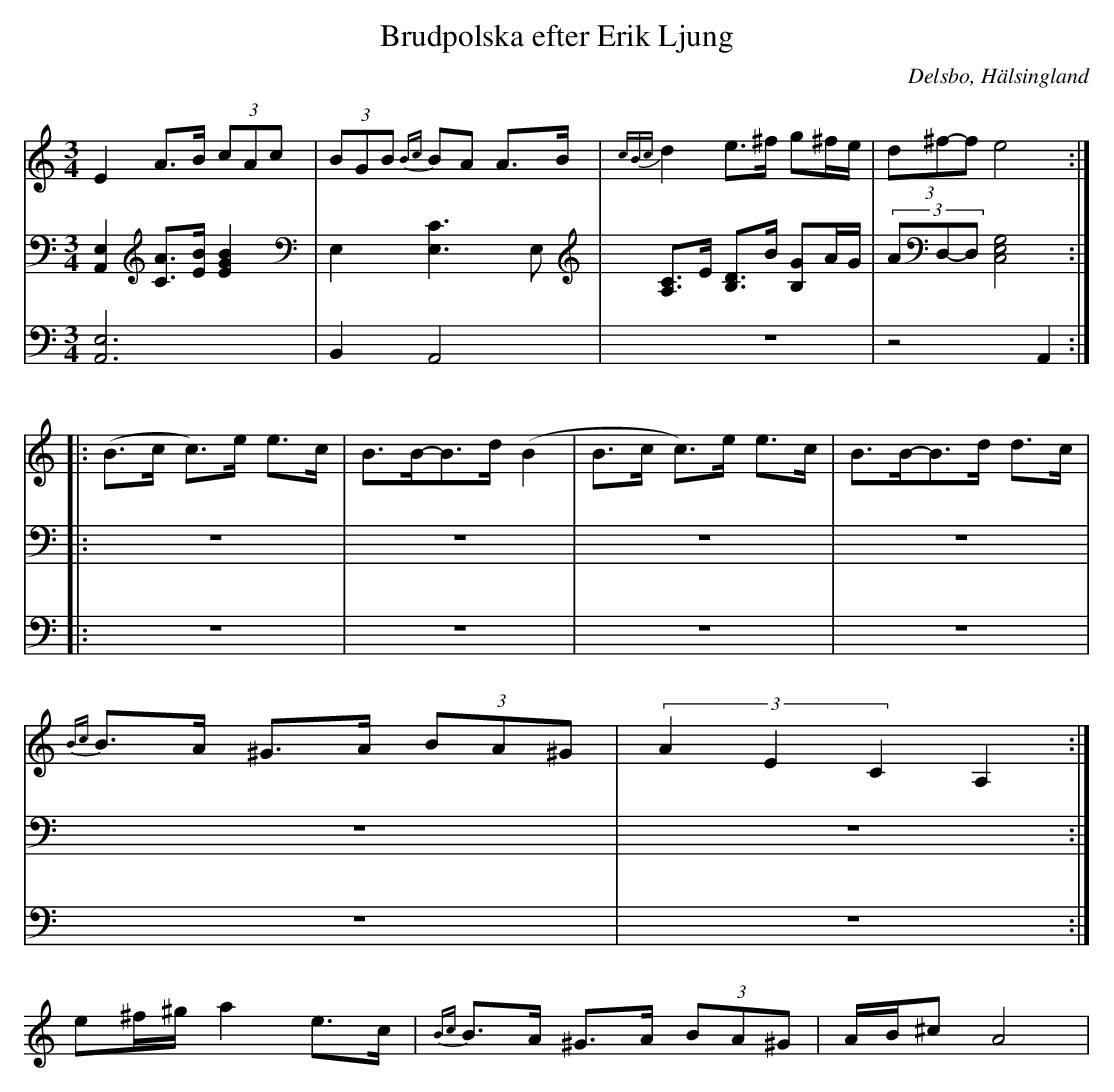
X:1
T: Brudpolska efter Erik Ljung
Q: 105
O: Delsbo, Hälsingland
M: 3/4
L: 1/8
K: Am
V:1
V:2
V:3 Merge
V:1
E2 A>B (3cAc| (3BGB {Bc}BA A>B|{cBc}d2 e>^f g^f/e/|(3d^f-f e4 :|
|:(B>c c)>e e>c|B>B-B>d (B2|B>c c)>e e>c|B>B-B>d d>c|
{Bc}B>A ^G>A (3BA^G|(3A2E2C2 A,2:|
e^f/^g/ a2 e>c|{Bc}B>A ^G>A (3BA^G|A/B/^c A4|
V:2
[A,,2E,2] [AC]>[BE] [B2E2G2]|E,2 [C3E,3]E,|[A,C]>E [B,D]>B [B,G]A/G/|(3AD,-D, [E,4G,4C,4]:|
|:z6|z6|z6|z6|
z6|z6:|
V:3
[A,,6E,6]|B,,2 A,,4|z6|z4 A,,2:|
|:z6|z6|z6|z6|
z6|z6:|
